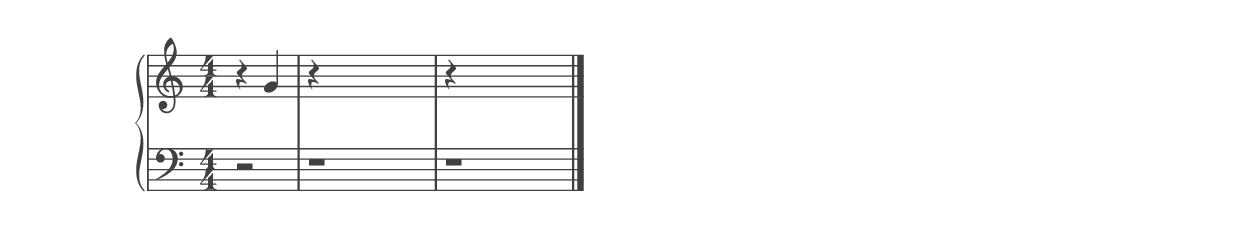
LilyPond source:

%% ----------------------------------------------------------------------------
%% Generated on: 2019 January 05
%% Note Name: G4
%% Octave: 4
%% Clef: treble
%% Filename: 082-47-4-treble-G4
%% ----------------------------------------------------------------------------

\version "2.19.82"

\include "../piano_note_colors.ly"

\header {
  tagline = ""
}

upper = {
  \clef treble
  \numericTimeSignature
  % treble note
  r4 g'4
  % treble octave (hidden)
  r4 \hideNotes g4 g'4 g''4
  % treble octave (hidden) repeat
  \unHideNotes
  r4 \hideNotes g4 g'4 g''4
  \bar "|."
}

lower = {
  \clef bass
  \numericTimeSignature
  % bass note in color
  r2
  % bass octave (hidden)
  r1
  % bass octave (hidden) repeat
  \unHideNotes
  r1
}

\score {
  \new PianoStaff <<
    \context Score
    \applyContext #(override-color-for-all-grobs default-black)
    \time 4/4
    \partial 2
    \new Staff = upper { \upper }
    \new Staff = lower { \lower }
  >>
  \layout { }
  \midi { }
}